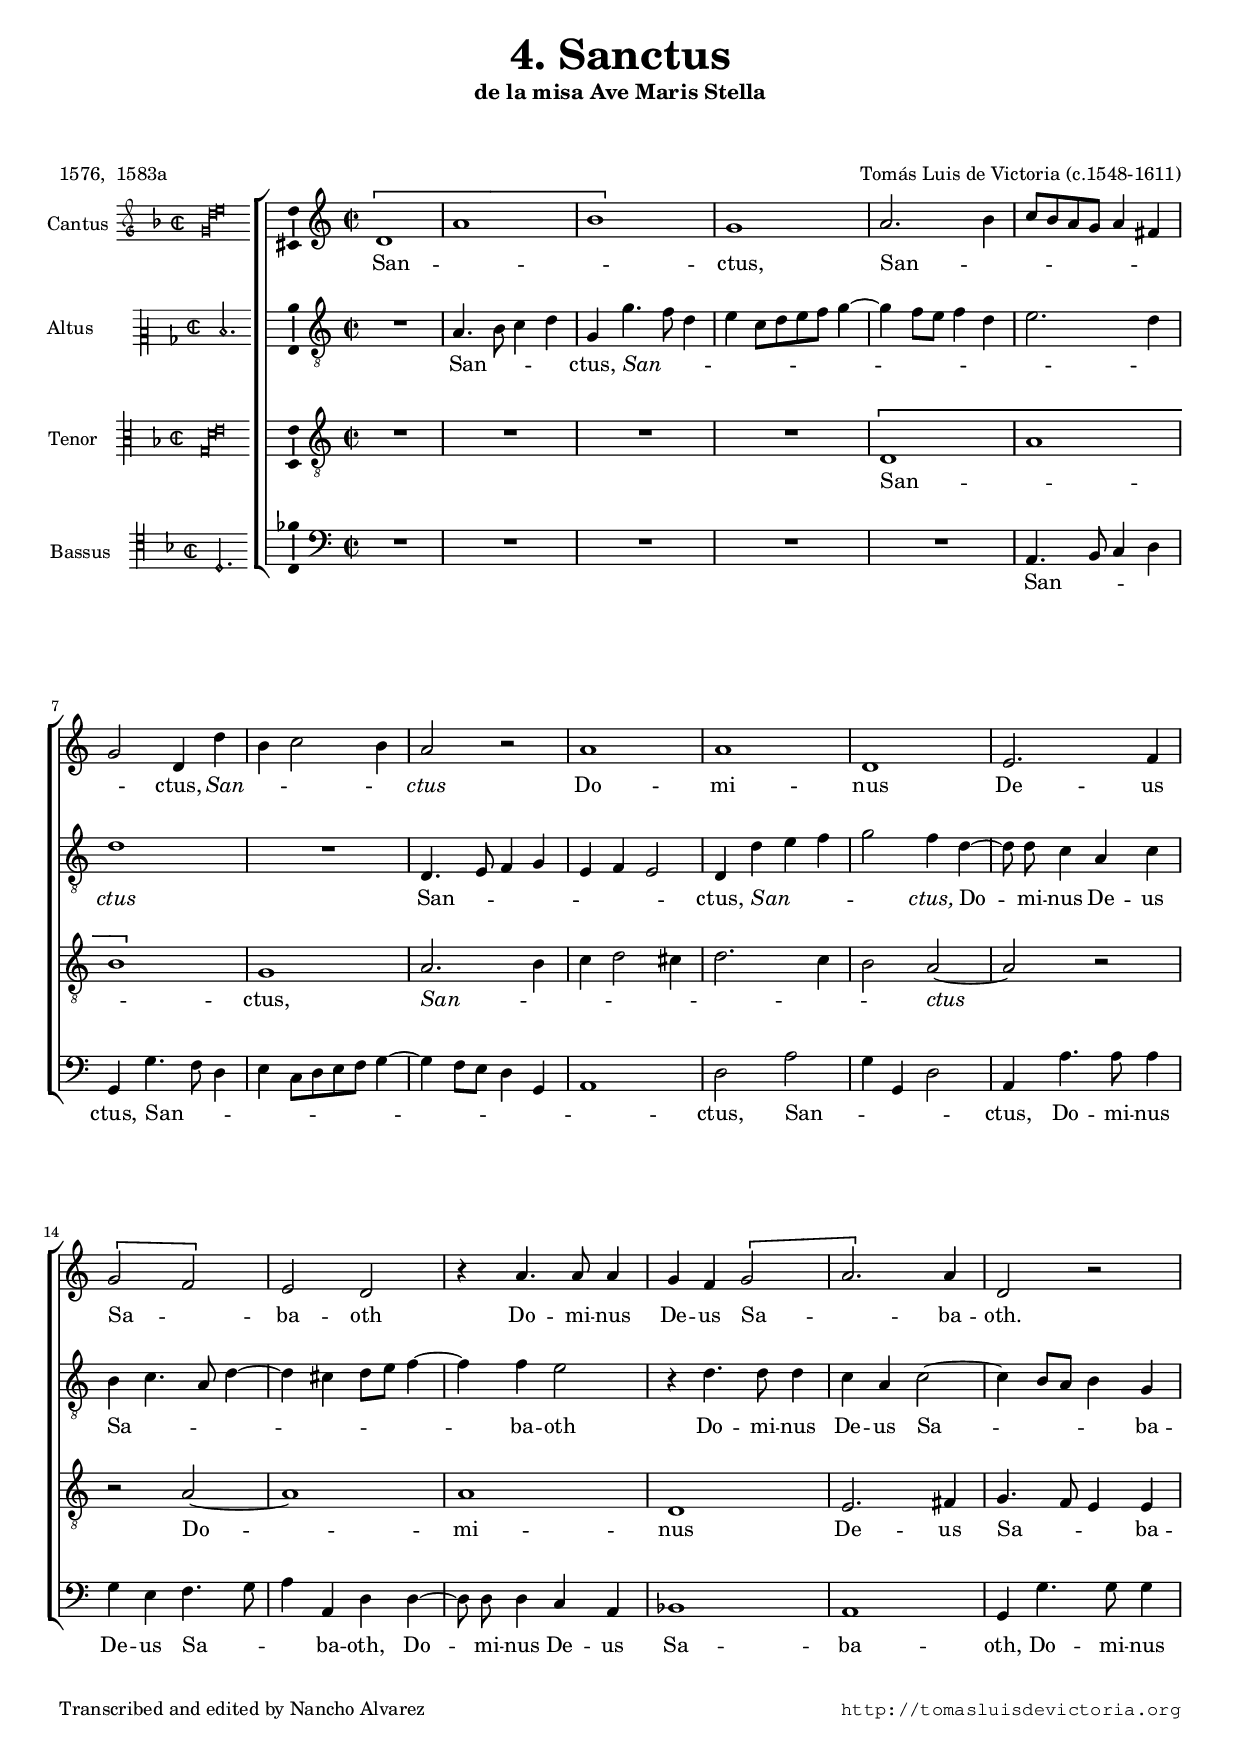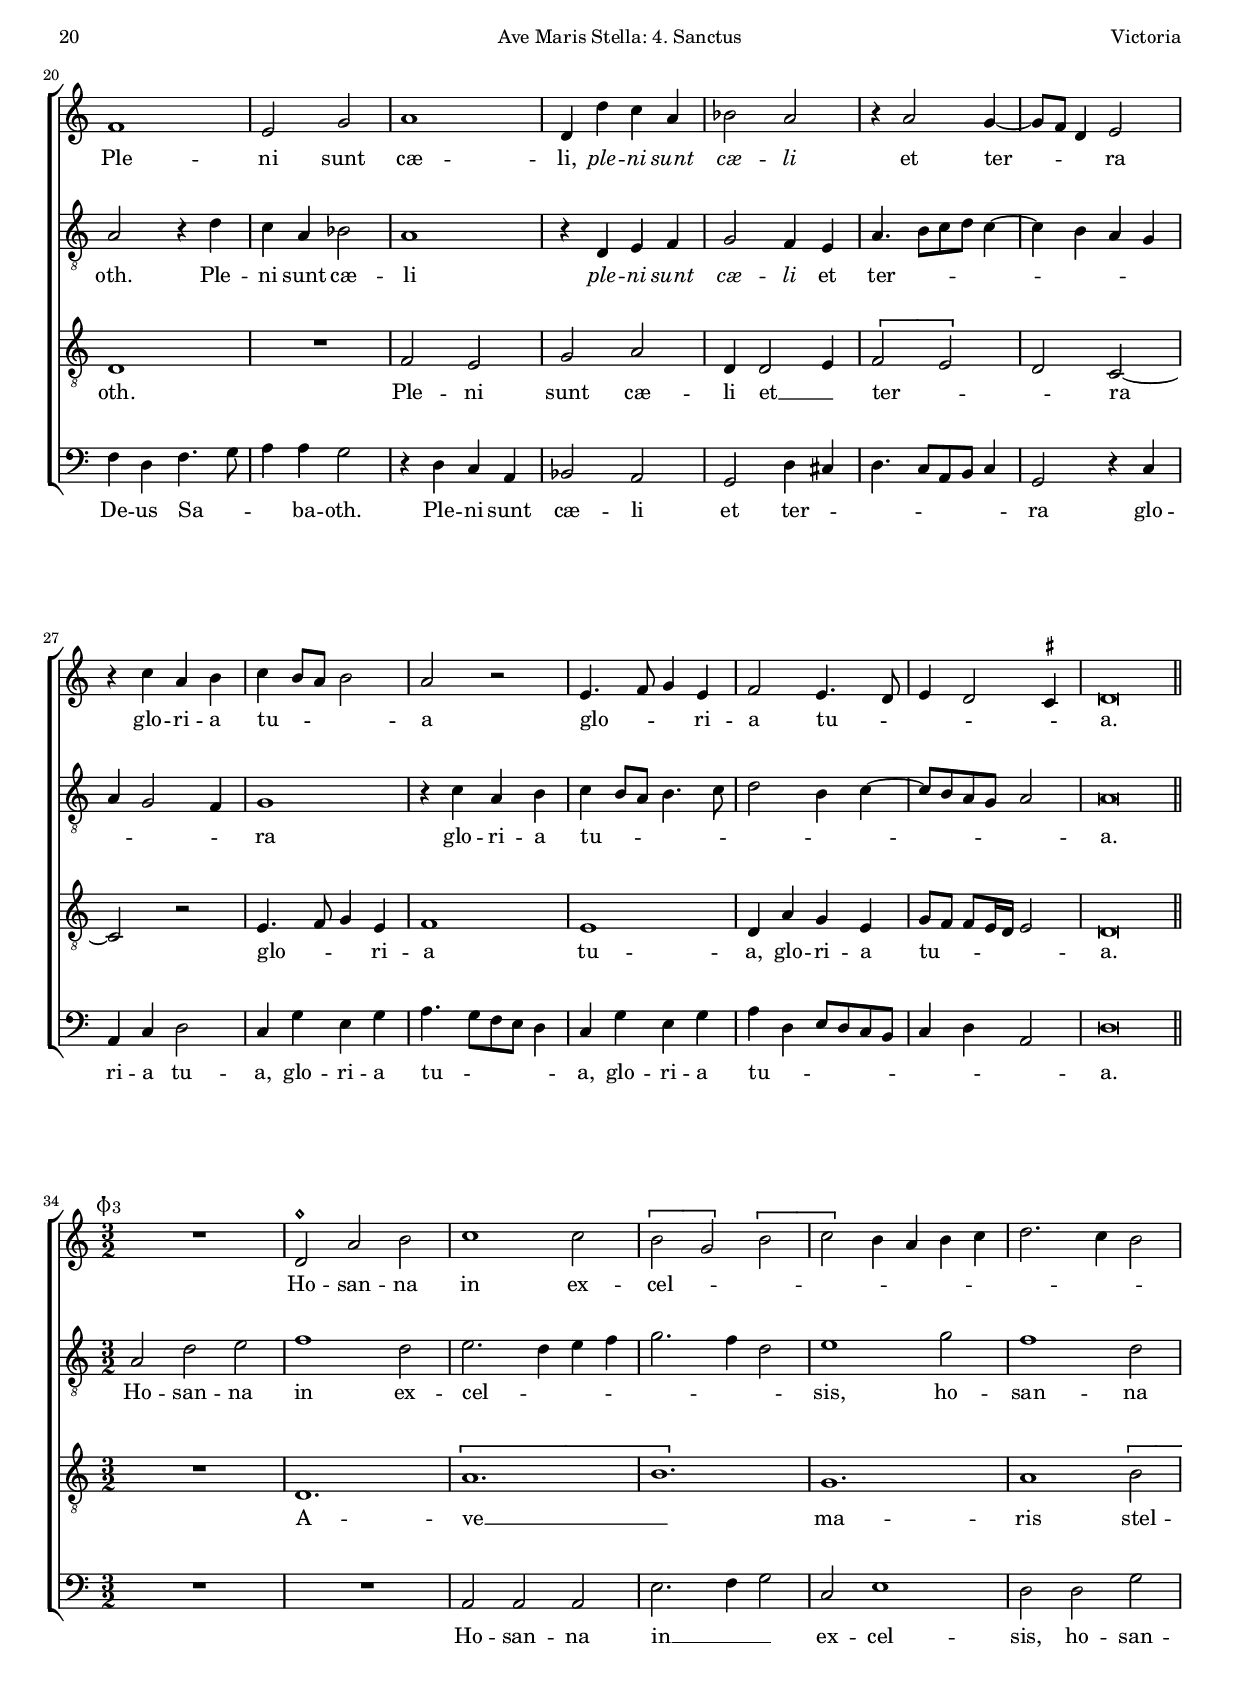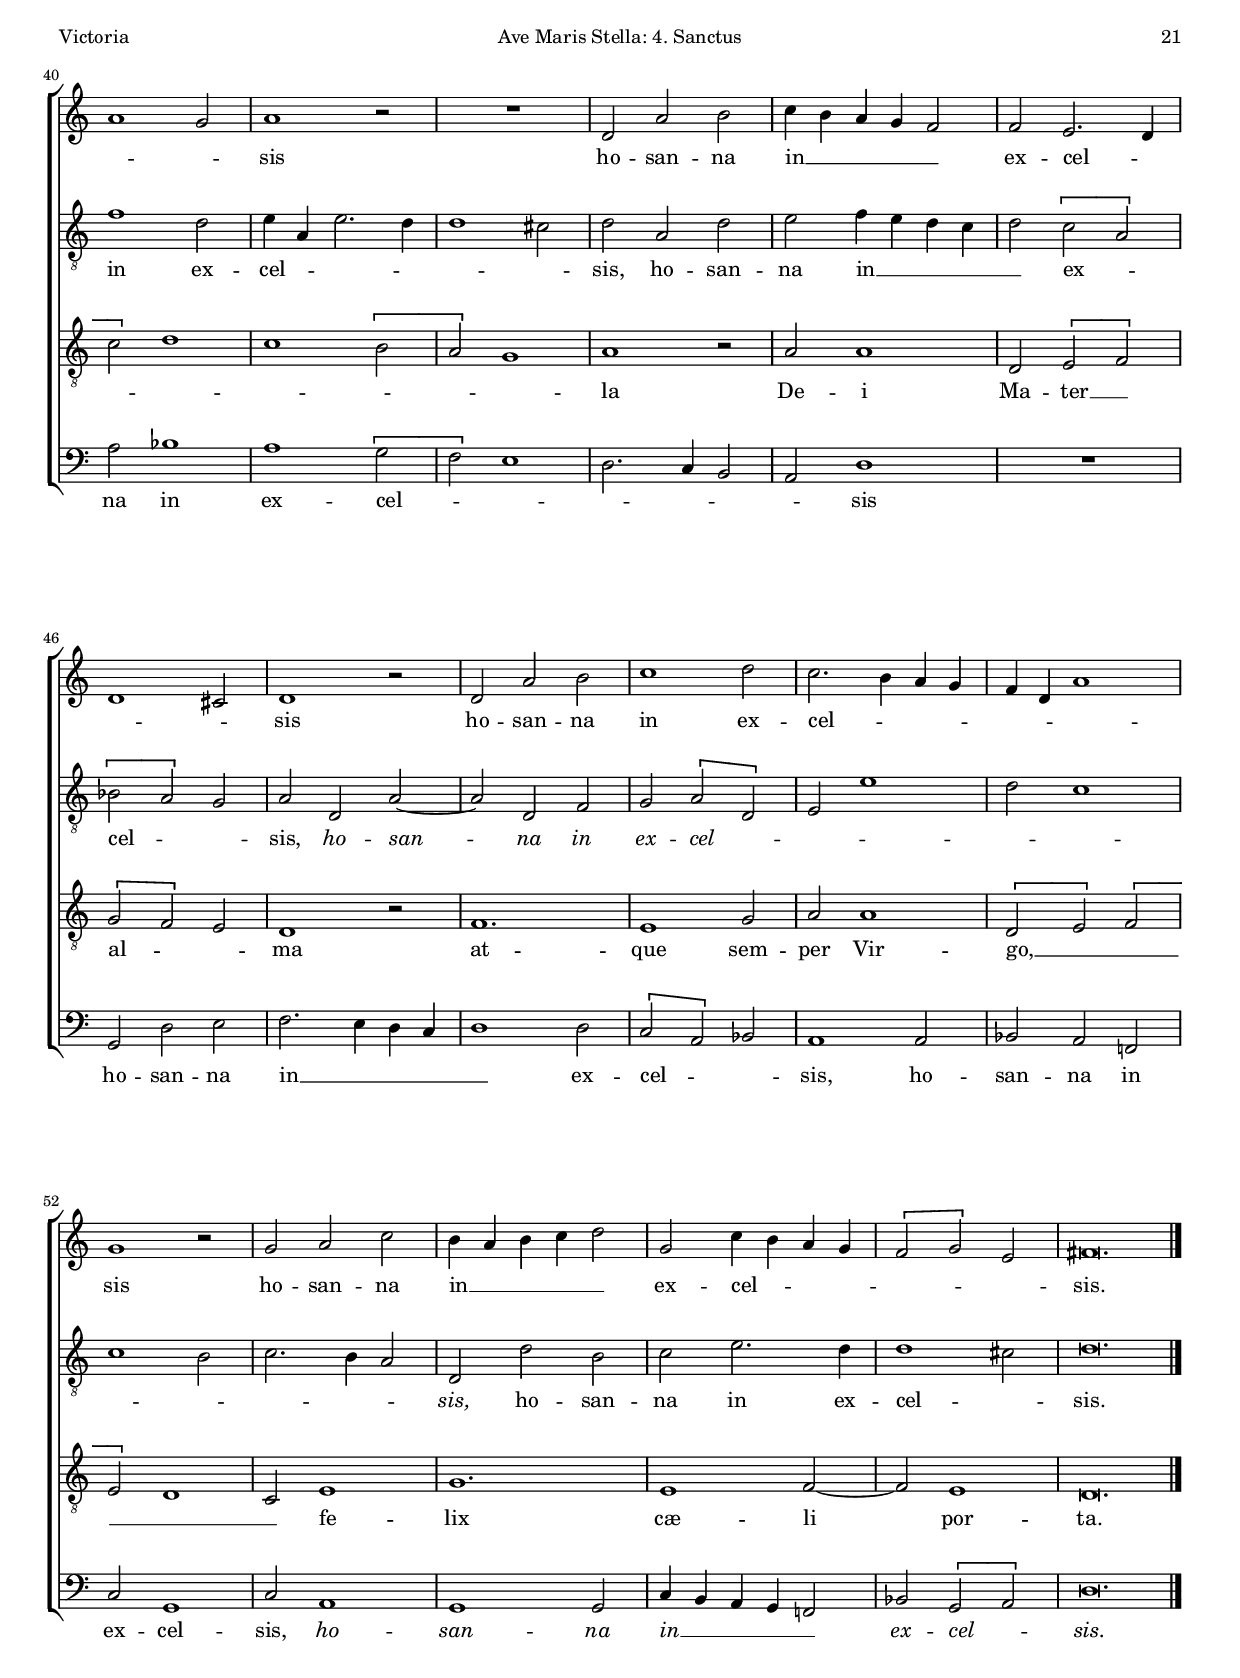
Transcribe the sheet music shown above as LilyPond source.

\version "2.22.0"

#(set-default-paper-size "a4")
#(set-global-staff-size 16.4)
#(ly:set-option 'point-and-click #f)
%mobile -s16 -i3.4

italicas=\override LyricText.font-shape = #'italic
rectas=\override LyricText.font-shape = #'upright
ss=\once \set suggestAccidentals = ##t
incipitwidth = 20
mtempo={\tempo 4 = 100}
mtempob={\tempo 4 = 50}
mtempoc={\tempo 4 = 150}
mt=#(define-music-function (offset) (number?) ; move lyric text
      #{ \once \override LyricText.X-offset = -$offset #})

htitle="Ave Maris Stella: 4. Sanctus"
hcomposer="Victoria"


\header {
	title=\markup{\fontsize #3 "4. Sanctus"}
	subtitle=\markup{"de la misa Ave Maris Stella" }
	subsubtitle=\markup{\null \vspace #2 }
        composer=\markup{"Tomás Luis de Victoria (c.1548-1611)"}
        pdfauthor=\composer
        poet="1576,  1583a" % uso 1583a
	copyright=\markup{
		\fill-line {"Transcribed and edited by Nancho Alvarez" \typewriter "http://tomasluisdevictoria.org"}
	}
%	tagline=""
}

global={\key f \major \time 2/2
        \skip 1*33 \bar "||" \break
        \once \override Score.TimeSignature.break-visibility = #'#(#f #t #t)
        \time 3/2
        \mtempoc
	\skip 1.*24 \bar "|." 
}


cantus=\relative c'' {
	\[g1
	d'
	e\]
	c
%5
	d2. e4
	f8 e d c d4 b
	c2 g4 g'
	e f2 e4
	d2 r
%10
	d1
	d
	g,
	a2. bes4
	\[c2 bes\]
%15
	a g
	r4 d'4. d8 d4
	c bes \[c2
	d2.\] d4
	g,2 r
%20
	bes1
	a2 c
	d1
	g,4 g' f d
	es2 d
%25
	r4 d2 c4 ~ 
	c8 bes g4 a2
	r4 f' d e
	f e8 d e2
	d r
%30
	a4. bes8 c4 a
	bes2 a4. g8
	a4 g2 \ss fis4
	g\breve*1/2
	\mark \markup{\hspace #1 \fontsize #-3 \line{\musicglyph "timesig.mensural34" \hspace #-.25 \raise #-.75 "3"}} % en 1583a es un 3 con un adornito debajo
        R1*3/2
%35
	g2^\markup{\fontsize #1 \musicglyph "noteheads.s1neomensural"} d' e
	f1 f2
	\[e c\] \[e
	f\] e4 d e f
	g2. f4 e2
%40
	d1 c2
	d1 r2
	R1*3/2
	g,2 d' e
	f4 e d c bes2 % en 1576 ~ (breve)
%45
	bes a2. g4
	g1 fis2
	g1 r2
	g d' e
	f1 g2
%50
	f2. e4 d c
	bes g d'1
	c r2 % ennegrecida
	c d f
	e4 d e f g2
%55
	c, f4 e d c
	\[bes2 c\] a
	b\breve.*1/2
}

altus=\relative c' {
	R1*4/4
	d4. e8 f4 g
	c, c'4. bes8 g4
	a f8[ g a bes] c4 ~
%5
	c bes8 a bes4 g
	a2. g4
	g1
	R1*4/4
	g,4. a8 bes4 c
%10
	a bes a2
	g4 g' a bes
	c2 bes4 g ~
	\set Staff.autoBeaming = ##f
	g8 g f4 d f
	\set Staff.autoBeaming = ##t
	e f4. d8 g4 ~
%15
	g fis g8 a bes4 ~
	bes bes a2
	r4 g4. g8 g4
	f d f2 ~
	f4 e8 d e4 c
%20
	d2 r4 g
	f d es2
	d1
	r4 g, a bes
	c2 bes4 a
%25
	d4. e8[ f g] f4 ~
	f e d c
	d c2 bes4
	c1
	r4 f d e
%30
	f e8 d e4. f8
	g2 e4 f ~
	f8 e d c d2
	d\breve*1/2
	d2 g a
%35
	bes1 g2
	a2. g4 a bes
	c2. bes4 g2
	a1 c2
	bes1 g2
%40
	bes1 g2
	a4 d, a'2. g4
	g1 fis2
	g d g
	a bes4 a g f
%45
	g2 \[f d\] % compas ennegrecido
	\[es d\] c
	d g, d' ~
	d g, bes
	c \[d g,\]
%50
	a a'1
	g2 f1 % ennegrecidas
	f e2
	f2. e4 d2
	g, g' e
%55
	f a2. g4
	g1 fis2
	g\breve.*1/2
}

tenor=\relative c' {
	R1*4/4
	R1*4/4
	R1*4/4
	R1*4/4
%5
	\[g1
	d'
	e\]
	c
	d2. e4
%10
	f g2 fis4
	g2. f4
	e2 d ~
	d r
	r d ~
%15
	d1
	d
	g,
	a2. b4
	c4. bes8 a4 a
%20
	g1
	R1*4/4
	bes2 a
	c d
	g,4 g2 a4
%25
	\[bes2 a\]
	g f ~
	f r
	a4. bes8 c4 a
	bes1
%30
	a
	g4 d' c a
	 c8[ bes] bes[ a16 g] a2
	g\breve*1/2
	R1*3/2
%35
	g1.
	\[d'
	e\]
	c % punto de division
	d1 \[e2 % muchas notas ennegrecidas (4 compases)
%40
	f\] g1
	f \[e2
	d\] c1
	d r2
	d d1 % ennegrecidas
%45
	g,2 \[a bes\]
	\[c bes\] a
	g1 r2
	bes1.
	a1 c2
%50
	d d1 % muchas notas ennegrecidas (4 compases)
	\[g,2 a\] \[bes
	a\] g1
	f2 a1
	c1. % punto de division
%55
	a1 bes2 ~ % 2 compases ennegrecidos
	bes a1
	g\breve.*1/2
}

bassus=\relative c {
	R1*4/4
	R1*4/4
	R1*4/4
	R1*4/4
%5
	R1*4/4
	d4. e8 f4 g
	c, c'4. bes8 g4
	a f8[ g a bes] c4 ~
	c bes8 a g4 c,
%10
	d1
	g2 d'
	c4 c, g'2
	d4 d'4. d8 d4
	c a bes4. c8
%15
	d4 d, g g ~
	\set Staff.autoBeaming = ##f
	g8 g g4 f d
	\set Staff.autoBeaming = ##t
	es1
	d
	c4 c'4. c8 c4
%20
	bes g bes4. c8
	d4 d c2
	r4 g f d
	es2 d
	c g'4 fis
%25
	g4. f8[ d e] f4
	c2 r4 f
	d f g2
	f4 c' a c
	d4. c8[ bes a] g4
%30
	f c' a c
	d g, a8 g f e
	f4 g d2
	g\breve*1/2
	R1*3/2
%35
	R1*3/2
	d2 d d
	a'2. bes4 c2
	f, a1
	g2 g c
%40
	d es1
	d \[c2 % 2 compases ennegrecidos
	bes\] a1
	g2. f4 e2
	d g1 % ennegrecidas
%45
	R1*3/2
	c,2 g' a
	bes2. a4 g f
	g1 g2
	\[f d\] es
%50
	d1 d2
	es d
	\once \override Accidental.font-size = #-2
	 bes! % bemol
	f' c1
	f2 d1 % ennegrecidas
	c c2
%55
	f4 e d c
	\once \override Accidental.font-size = #-2
	 bes!2 % bemol
	ees \[c d\] % compas ennegrecido
	g\breve.*1/2
}


textocantus=\lyricmode{
\mt #.5 San -- _ _ \mt #1 ctus,
San -- _ _ _ _ _ _ _ _ ctus,
\italicas
\mt #1 San -- _ _ _ ctus
\rectas
Do -- mi -- nus De -- us Sa -- _ ba -- oth
Do -- mi -- nus De -- us Sa -- _ ba -- oth. % ij en 1583a
Ple -- ni sunt cæ -- li,
\italicas 
ple -- ni sunt cæ -- li
\rectas
et ter -- _ _ _ ra
glo -- ri -- a tu -- _ _ _ a
glo -- _ _ ri -- a tu -- _ _ _ _ a.
Ho -- san -- na in ex -- \mt #.5 cel -- _ _ _ _ _ _ _ _ _ _ _ _ sis
ho -- san -- na in __ _ _ _ _ ex -- cel -- _ _ _ sis
ho -- san -- na in ex -- cel -- _ _ _ _ _ _ sis % ij en 1583a
ho -- san -- na in __ _ _ _ _ ex -- cel -- _ _ _ _ _ _ sis.

}

textoaltus=\lyricmode{
\mt #.5 San -- _ _ _ ctus,
\italicas
San -- _ _ _ _ _ _ _ _ _ _ _ _ _ _ _ ctus
\rectas
\mt #.5 San -- _ _ _ _ _ _ ctus,
\italicas
San -- _ _ _ ctus,
\rectas
Do -- _ mi -- nus De -- us \mt #.2 Sa -- _ _ _ _ _ _ _ _ _ ba -- oth
Do -- mi -- nus De -- us Sa -- _ _ _ _ ba -- oth. % ij en 1583a
Ple -- ni sunt cæ -- li
\italicas
ple -- ni sunt cæ -- li
\rectas
et \mt #.5 ter -- _ _ _ _ _ _ _ _ _ _ _ ra
glo -- ri -- a tu -- _ _ _ _ _ _ _ _ _ _ _ _ a.
Ho -- san -- na in ex -- cel -- _ _ _ _ _ _ sis,
ho -- san -- na in ex -- \mt #.5 cel -- _ _ _ _ _ sis, % ij en 1583a
ho -- san -- na in __ _ _ _ _ ex -- _ cel -- _ _ sis,
\italicas
ho -- san -- _ na in ex -- \mt #.2 cel -- _ _ _ _ _ _ _ _ _ _ sis,
\rectas
ho -- san -- na in ex -- cel -- _ sis.

}

textotenor=\lyricmode{
San -- _ _ ctus,
\italicas
San -- _ _ _ _ _ _ _ ctus _
\rectas
Do -- _ mi -- nus De -- us 
Sa -- _ _ ba -- oth.
Ple -- ni sunt cæ -- li
et __ _ ter -- _ _ ra _
glo -- _ _ ri -- a tu -- a,
glo -- ri -- a \mt #.1 tu -- _ _ _ _ _ a.
A -- ve __ _ ma -- ris \mt #1 stel -- _ _ _ _ _ _ la
De -- i Ma -- \mt #.3 ter __ _ 
al -- _ _ ma
at -- que sem -- per Vir -- go, __ _ _ _ _ _
fe -- lix
cæ -- li _ por -- ta.
}

textobassus=\lyricmode{
\mt #.3 San -- _ _ _ ctus,
San -- _ _ _ _ _ _ _ _ _ _ _ _ _ _ ctus,
San -- _ _ _ ctus, % ij en 1583a
Do -- mi -- nus De -- us Sa -- _ _ ba -- oth,
\mt #.5 Do -- _ mi -- nus De -- us 
Sa -- ba -- oth,
Do -- mi -- nus De -- us Sa -- _ _ ba -- oth. % ij en 1583a
Ple -- ni sunt cæ -- li
et \mt #.4 ter -- _ _ _ _ _ _ ra
glo -- ri -- a tu -- a,
glo -- ri -- a tu -- _ _ _ _ a,
glo -- ri -- a tu -- _ _ _ _ _ _ _ _ a.
Ho -- san -- na in __ _ _ ex -- cel -- sis,
ho -- san -- na in ex -- cel -- _ _ _ _ _ _ sis % ij en 1583a
ho -- san -- na in __ _ _ _ _ ex -- cel -- _ _ sis,
ho -- san -- na in ex -- cel -- sis,
\italicas
ho -- san -- na in __ _ _ _ _ ex -- cel -- _ sis.
}


incipitcantus=\markup{
	\score{
		{ 
		\set Staff.instrumentName="Cantus " % Superius
		\override NoteHead.style = #'neomensural
		\override Rest.style = #'neomensural
		\override Staff.TimeSignature.style = #'neomensural
		\cadenzaOn 
		\clef "petrucci-g"
		\key f \major
		\time 2/2
		\[g'\breve*1/3 d'' e''\]
		} 
	\layout {
		\context {\Voice
			\remove Ligature_bracket_engraver
			\consists Mensural_ligature_engraver
		}
		line-width=\incipitwidth
                indent=0
	}
	}
}


incipitaltus=\markup{
	\score{
		{ 
		\set Staff.instrumentName="Altus       "
		\override NoteHead.style = #'neomensural 
		\override Rest.style = #'neomensural
		\override Staff.TimeSignature.style = #'neomensural
		\cadenzaOn 
		\clef "petrucci-c2"
		\key f \major
		\time 2/2
		d'2.
		} 
	\layout {
		\context {\Voice
			\remove Ligature_bracket_engraver
			\consists Mensural_ligature_engraver
		}
		line-width=\incipitwidth
                indent=0
	}
	}
}


incipittenor=\markup{
	\score{
		{ 
		\set Staff.instrumentName="Tenor   "
		\override NoteHead.style = #'neomensural 
		\override Rest.style = #'neomensural
		\override Staff.TimeSignature.style = #'neomensural
		\cadenzaOn 
		\clef "petrucci-c3"
		\key f \major
		\time 2/2
		\[g\breve*1/3 d' e'\]
		} 
	\layout {
		\context {\Voice
			\remove Ligature_bracket_engraver
			\consists Mensural_ligature_engraver
		}
		line-width=\incipitwidth
                indent=0
	}
	}
}


incipitbassus=\markup{
	\score{
		{ 
		\set Staff.instrumentName="Bassus   "
		\override NoteHead.style = #'neomensural 
		\override Rest.style = #'neomensural
		\override Staff.TimeSignature.style = #'neomensural
		\cadenzaOn 
		\clef "petrucci-c4"
		\key f \major
		\time 2/2
		d2.
		} 
	\layout {
		\context {\Voice
			\remove Ligature_bracket_engraver
			\consists Mensural_ligature_engraver
		}
		line-width=\incipitwidth
                indent=0
	}
	}
}





\score {\transpose c' g{
\new ChoirStaff<<

	\new Staff <<\global
	\new Voice="v1" {
		\set Staff.instrumentName=\incipitcantus
		\clef "treble"
		\cantus }
	\new Lyrics \lyricsto "v1" {\textocantus }
	>>

	
	\new Staff << \global
	\new Voice="v2" {
		\set Staff.instrumentName=\incipitaltus
		\clef "G_8" 
		\altus}
	\new Lyrics \lyricsto "v2" {\textoaltus }
	>>

	
	\new Staff <<\global
	\new Voice="v3" {
		\set Staff.instrumentName=\incipittenor
		\clef "G_8"
		\tenor }
	\new Lyrics \lyricsto "v3" {\textotenor }
	>>
	

	\new Staff <<\global
	\new Voice="v4" {
		\set Staff.instrumentName=\incipitbassus
		\clef "bass" 
		\bassus }
	\new Lyrics \lyricsto "v4" {\textobassus}
	>>
	
>>

}%transpose

\layout{ 
	\context {\Lyrics 
		\override VerticalAxisGroup.staff-affinity = #UP
		\override VerticalAxisGroup.nonstaff-relatedstaff-spacing =
			#'((basic-distance . 0) (minimum-distance . 0) (padding . 1))
		\override LyricText.font-size = #1.2
		\override LyricHyphen.minimum-distance = #0.5
	}
	\context {\Score 
		tempoHideNote = ##t
		\override BarNumber.padding = #2 
	}
	\context {\Voice 
		melismaBusyProperties = #'()
		%autoBeaming = ##f
	}
	\context {\Staff 
                %\RemoveEmptyStaves
                %\override VerticalAxisGroup.remove-first = ##t
		\override VerticalAxisGroup.staff-staff-spacing =
			#'((basic-distance . 11) (minimum-distance . 0) (padding . 1))
		\consists Ambitus_engraver 
		\override LigatureBracket.padding = #1
	}
}

%\midi { \mtempo }

}


\paper{
	evenHeaderMarkup=\markup  \fill-line { \fromproperty #'page:page-number-string \htitle \hcomposer }
	oddHeaderMarkup= \markup  \fill-line { \on-the-fly #not-first-page \hcomposer \on-the-fly #not-first-page \htitle \on-the-fly #not-first-page \fromproperty #'page:page-number-string }
	%system-count=20
	page-count = 3
	ragged-last-bottom = ##f
	indent=3.5\cm
	system-system-spacing =
	#'((basic-distance . 20) (minimum-distance . 0) (padding . 5))
	top-system-spacing = % header
	#'((basic-distance . 8) (minimum-distance . 0) (padding . 0))
	last-bottom-spacing = % footer
	#'((basic-distance . 12) (minimum-distance . 0) (padding . 0))

first-page-number=19
}